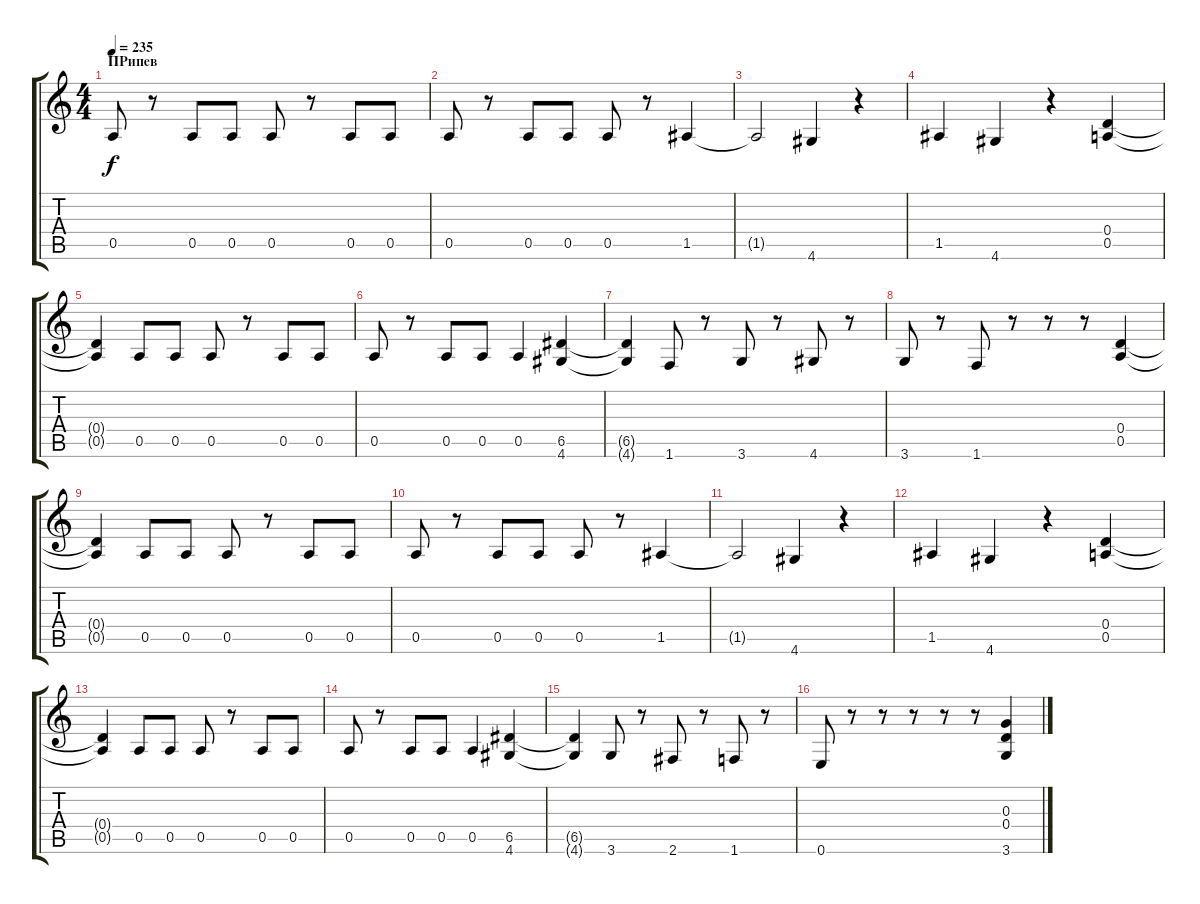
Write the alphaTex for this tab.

\track "" {instrument distortionguitar}
\staff {score tabs}
\tuning (E4 B3 G3 D3 A2 E2) {hide}
\ts (4 4)
\section ("" "ПРипев")
\tempo 235
\clef g2
\ks c
0.5.8{dy f} r.8 0.5.8 0.5.8 0.5.8 r.8 0.5.8 0.5.8 |
0.5.8 r.8 0.5.8 0.5.8 0.5.8 r.8 1.5.4 |
1.5{t}.2 4.6.4 r.4 |
1.5.4 4.6.4 r.4 (0.4 0.5).4 |
(0.4{t} 0.5{t}).4 0.5.8 0.5.8 0.5.8 r.8 0.5.8 0.5.8 |
0.5.8 r.8 0.5.8 0.5.8 0.5.4 (6.5 4.6).4 |
(6.5{t} 4.6{t}).4 1.6.8 r.8 3.6.8 r.8 4.6.8 r.8 |
3.6.8 r.8 1.6.8 r.8 r.8 r.8 (0.4 0.5).4 |
(0.4{t} 0.5{t}).4 0.5.8 0.5.8 0.5.8 r.8 0.5.8 0.5.8 |
0.5.8 r.8 0.5.8 0.5.8 0.5.8 r.8 1.5.4 |
1.5{t}.2 4.6.4 r.4 |
1.5.4 4.6.4 r.4 (0.4 0.5).4 |
(0.4{t} 0.5{t}).4 0.5.8 0.5.8 0.5.8 r.8 0.5.8 0.5.8 |
0.5.8 r.8 0.5.8 0.5.8 0.5.4 (6.5 4.6).4 |
(6.5{t} 4.6{t}).4 3.6.8 r.8 2.6.8 r.8 1.6.8 r.8 |
0.6.8 r.8 r.8 r.8 r.8 r.8 (0.3 0.4 3.6).4
